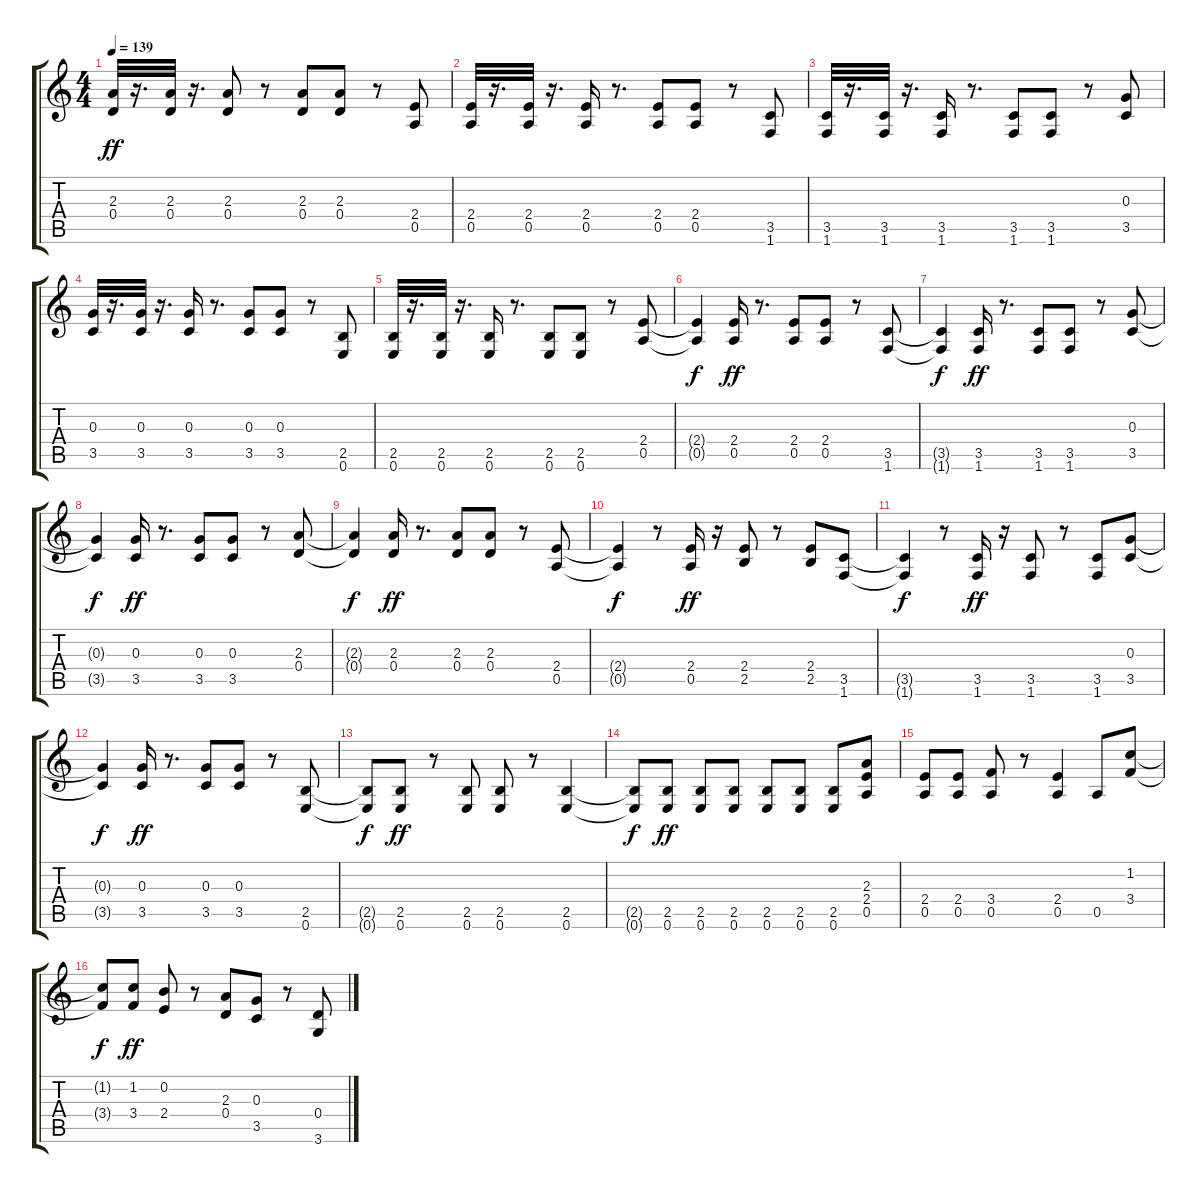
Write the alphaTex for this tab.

\track "" {instrument distortionguitar}
\staff {score tabs}
\tuning (E4 B3 G3 D3 A2 E2) {hide}
\ts (4 4)
\tempo 139
\clef g2
\ks c
(2.3 0.4).32{dy ff} r.16{d} (2.3 0.4).32 r.16{d} (2.3 0.4).8 r.8 (2.3 0.4).8 (2.3 0.4).8 r.8 (2.4 0.5).8 |
(2.4 0.5).32 r.16{d} (2.4 0.5).32 r.16{d} (2.4 0.5).16 r.8{d} (2.4 0.5).8 (2.4 0.5).8 r.8 (3.5 1.6).8 |
(3.5 1.6).32 r.16{d} (3.5 1.6).32 r.16{d} (3.5 1.6).16 r.8{d} (3.5 1.6).8 (3.5 1.6).8 r.8 (0.3 3.5).8 |
(0.3 3.5).32 r.16{d} (0.3 3.5).32 r.16{d} (0.3 3.5).16 r.8{d} (0.3 3.5).8 (0.3 3.5).8 r.8 (2.5 0.6).8 |
(2.5 0.6).32 r.16{d} (2.5 0.6).32 r.16{d} (2.5 0.6).16 r.8{d} (2.5 0.6).8 (2.5 0.6).8 r.8 (2.4 0.5).8 |
(2.4{t} 0.5{t}).4{dy f} (2.4 0.5).16{dy ff} r.8{d} (2.4 0.5).8 (2.4 0.5).8 r.8 (3.5 1.6).8 |
(3.5{t} 1.6{t}).4{dy f} (3.5 1.6).16{dy ff} r.8{d} (3.5 1.6).8 (3.5 1.6).8 r.8 (0.3 3.5).8 |
(0.3{t} 3.5{t}).4{dy f} (0.3 3.5).16{dy ff} r.8{d} (0.3 3.5).8 (0.3 3.5).8 r.8 (2.3 0.4).8 |
(2.3{t} 0.4{t}).4{dy f} (2.3 0.4).16{dy ff} r.8{d} (2.3 0.4).8 (2.3 0.4).8 r.8 (2.4 0.5).8 |
(2.4{t} 0.5{t}).4{dy f} r.8 (2.4 0.5).16{dy ff} r.16 (2.4 2.5).8 r.8 (2.4 2.5).8 (3.5 1.6).8 |
(3.5{t} 1.6{t}).4{dy f} r.8 (3.5 1.6).16{dy ff} r.16 (3.5 1.6).8 r.8 (3.5 1.6).8 (0.3 3.5).8 |
(0.3{t} 3.5{t}).4{dy f} (0.3 3.5).16{dy ff} r.8{d} (0.3 3.5).8 (0.3 3.5).8 r.8 (2.5 0.6).8 |
(2.5{t} 0.6{t}).8{dy f} (2.5 0.6).8{dy ff} r.8 (2.5 0.6).8 (2.5 0.6).8 r.8 (2.5 0.6).4 |
(2.5{t} 0.6{t}).8{dy f} (2.5 0.6).8{dy ff} (2.5 0.6).8 (2.5 0.6).8 (2.5 0.6).8 (2.5 0.6).8 (2.5 0.6).8 (2.3 2.4 0.5).8 |
(2.4 0.5).8 (2.4 0.5).8 (3.4 0.5).8 r.8 (2.4 0.5).4 0.5.8 (1.2 3.4).8 |
(1.2{t} 3.4{t}).8{dy f} (1.2 3.4).8{dy ff} (0.2 2.4).8 r.8 (2.3 0.4).8 (0.3 3.5).8 r.8 (0.4 3.6).8
